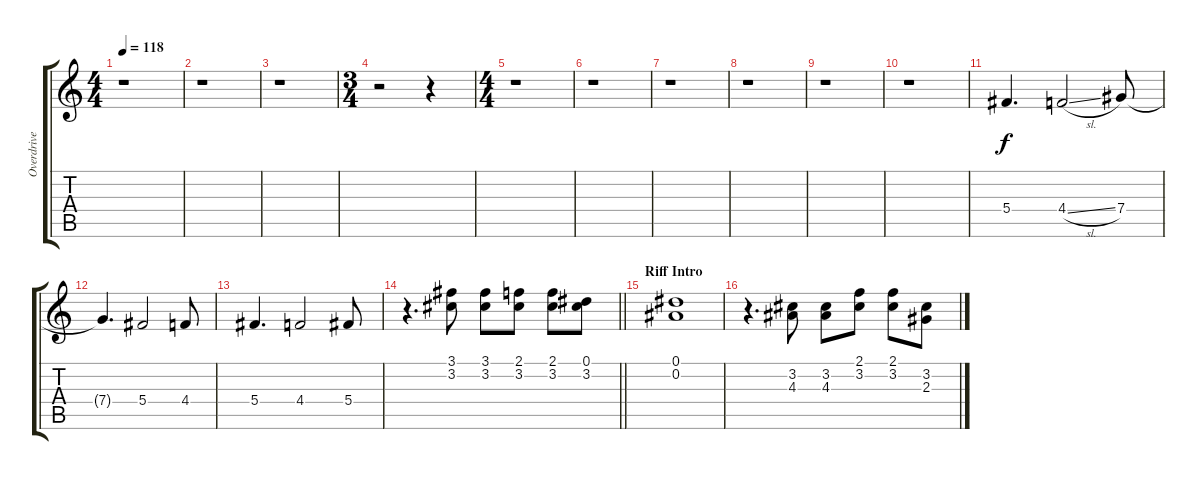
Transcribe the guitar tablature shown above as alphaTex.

\track ("Overdrive Guitar" "Overdrive ") {instrument overdrivenguitar}
\staff {score tabs}
\tuning (Eb4 Bb3 Gb3 Db3 Ab2 Eb2) {hide}
\ts (4 4)
\tempo 118
\clef g2
\ks c
r.1{dy f} |
r.1 |
r.1 |
\ts (3 4)
r.2 r.4 |
\ts (4 4)
r.1 |
r.1 |
r.1 |
r.1 |
r.1 |
r.1 |
5.4.4{d instrument electricguitarjazz} 4.4{sl}.2 7.4.8 |
7.4{t}.4{d} 5.4.2 4.4.8 |
5.4.4{d} 4.4.2 5.4.8 |
\barLineRight lightlight
r.4{d instrument overdrivenguitar} (3.1 3.2).8 (3.1 3.2).8 (2.1 3.2).8 (2.1 3.2).8 (0.1 3.2).8 |
\section ("" "Riff Intro")
(0.1 0.2).1 |
r.4{d} (3.2 4.3).8 (3.2 4.3).8 (2.1 3.2).8 (2.1 3.2).8 (3.2 2.3).8
